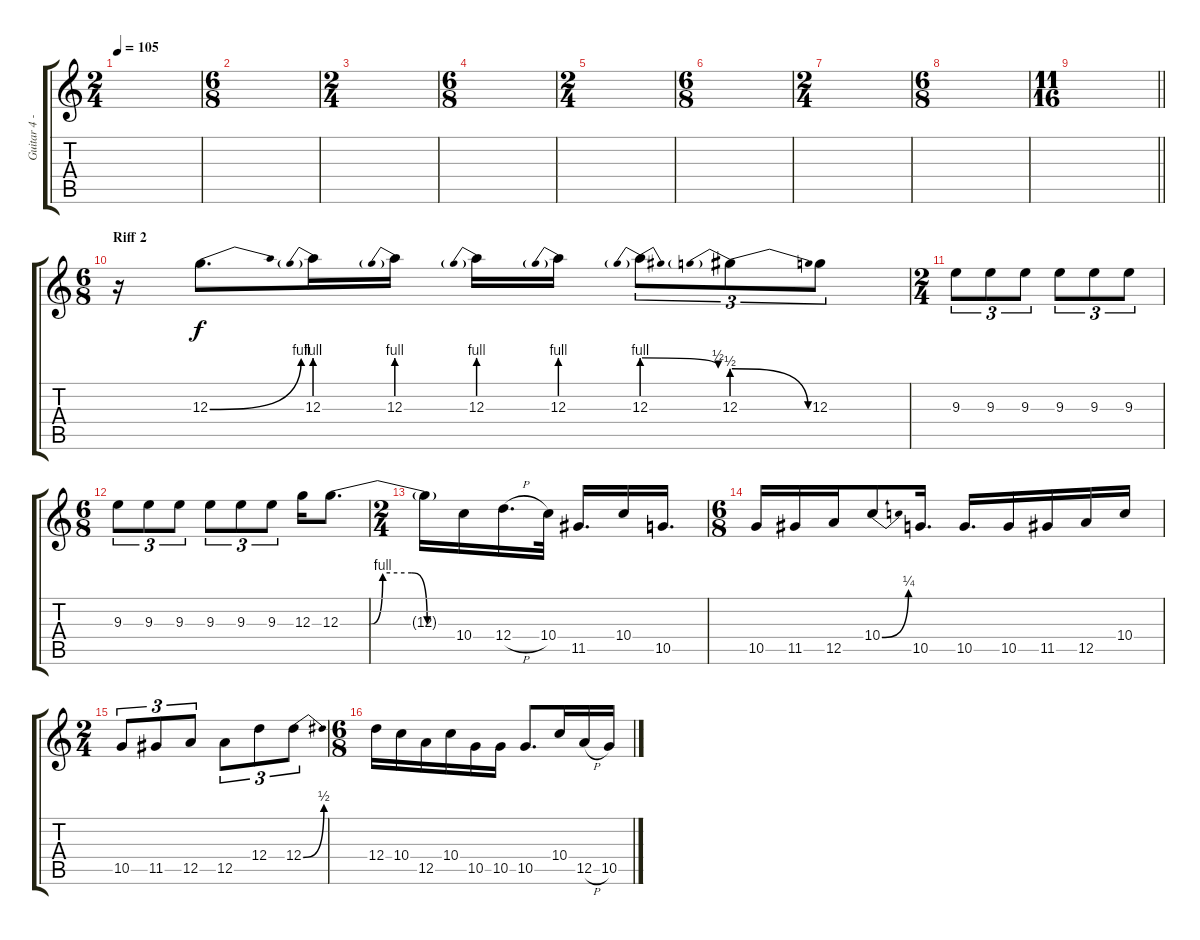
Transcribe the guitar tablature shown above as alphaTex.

\track ("Guitar 4 - John" "Guitar 4 -") {instrument overdrivenguitar}
\staff {score tabs}
\tuning (E4 B3 G3 D3 A2 E2) {hide}
\ts (2 4)
\tempo 105
\clef g2
\ks c
|
\ts (6 8)
|
\ts (2 4)
|
\ts (6 8)
|
\ts (2 4)
|
\ts (6 8)
|
\ts (2 4)
|
\ts (6 8)
|
\ts (11 16)
\barLineRight lightlight
|
\ts (6 8)
\section ("" "Riff 2")
r.16{volume 12} 12.3{be (bend 0 0 60 4)}.8{d} 12.3{be (prebend 0 4 60 4)}.16 12.3{be (prebend 0 4 60 4)}.16 12.3{be (prebend 0 4 60 4)}.16 12.3{be (prebend 0 4 60 4)}.16 12.3{be (prebendrelease 0 4 60 2)}.8{tu (3 2)} 12.3{be (prebendrelease 0 2 60 0)}.8{tu (3 2)} 12.3.8{tu (3 2)} |
\ts (2 4)
9.3.8{tu (3 2)} 9.3.8{tu (3 2)} 9.3.8{tu (3 2)} 9.3.8{tu (3 2)} 9.3.8{tu (3 2)} 9.3.8{tu (3 2)} |
\ts (6 8)
9.3.8{tu (3 2)} 9.3.8{tu (3 2)} 9.3.8{tu (3 2)} 9.3.8{tu (3 2)} 9.3.8{tu (3 2)} 9.3.8{tu (3 2)} 12.3.16 12.3{be (custom 0 0 15 0 22 4 37 4 45 0 60 0)}.8{d} |
\ts (2 4)
12.3{t}.16 10.4.16 12.4{h}.16{d} 10.4.32 11.5.16{d} 10.4.16 10.5.16{d} |
\ts (6 8)
10.5.16 11.5.16 12.5.16 10.4{be (bend 0 0 60 1)}.8 10.5.16{d} 10.5.16{d} 10.5.16 11.5.16 12.5.16 10.4.16 |
\ts (2 4)
10.5.8{tu (3 2)} 11.5.8{tu (3 2)} 12.5.8{tu (3 2)} 12.5.8{tu (3 2)} 12.4.8{tu (3 2)} 12.4{be (bend 0 0 60 2)}.8{tu (3 2)} |
\ts (6 8)
12.4.16 10.4.16 12.5.16 10.4.16 10.5.16 10.5.16 10.5.8{d} 10.4.16 12.5{h}.16 10.5.16
